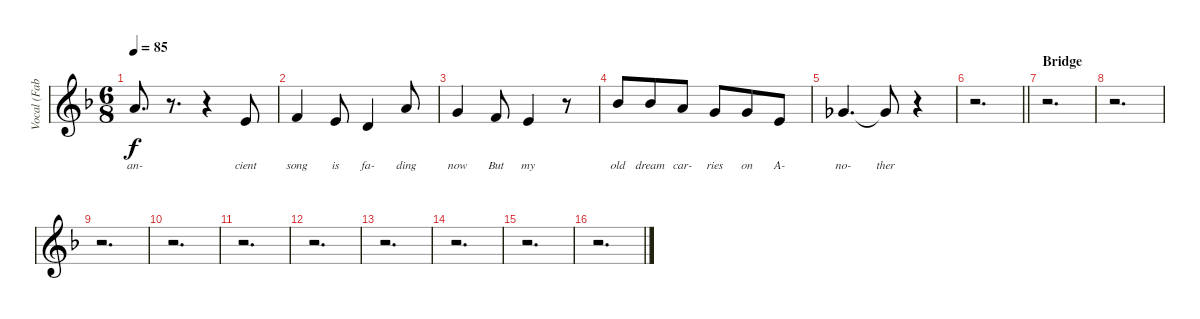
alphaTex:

\track ("Vocal (Fabio Lione)" "Vocal (Fab") {instrument flute}
\staff {score}
\tuning (E4 B3 G3 D3 A2 E2) {hide}
\ts (6 8)
\tempo 85
\clef g2
\ks dminor
5.1.8{d lyrics (0 "an-") lyrics (1 "") lyrics (2 "") lyrics (3 "") lyrics (4 "") dy f} r.8{d} r.4 0.1.8{lyrics (0 "cient") lyrics (1 "") lyrics (2 "") lyrics (3 "") lyrics (4 "")} |
1.1.4{lyrics (0 "song") lyrics (1 "") lyrics (2 "") lyrics (3 "") lyrics (4 "")} 0.1.8{lyrics (0 "is") lyrics (1 "") lyrics (2 "") lyrics (3 "") lyrics (4 "")} 3.2.4{lyrics (0 "fa-") lyrics (1 "") lyrics (2 "") lyrics (3 "") lyrics (4 "")} 5.1.8{lyrics (0 "ding") lyrics (1 "") lyrics (2 "") lyrics (3 "") lyrics (4 "")} |
3.1.4{lyrics (0 "now") lyrics (1 "") lyrics (2 "") lyrics (3 "") lyrics (4 "")} 1.1.8{lyrics (0 "But") lyrics (1 "") lyrics (2 "") lyrics (3 "") lyrics (4 "")} 0.1.4{lyrics (0 "my") lyrics (1 "") lyrics (2 "") lyrics (3 "") lyrics (4 "")} r.8 |
6.1.8{lyrics (0 "old") lyrics (1 "") lyrics (2 "") lyrics (3 "") lyrics (4 "")} 6.1.8{lyrics (0 "dream") lyrics (1 "") lyrics (2 "") lyrics (3 "") lyrics (4 "")} 5.1.8{lyrics (0 "car-") lyrics (1 "") lyrics (2 "") lyrics (3 "") lyrics (4 "")} 3.1.8{lyrics (0 "ries") lyrics (1 "") lyrics (2 "") lyrics (3 "") lyrics (4 "")} 3.1.8{lyrics (0 "on") lyrics (1 "") lyrics (2 "") lyrics (3 "") lyrics (4 "")} 0.1.8{lyrics (0 "A-") lyrics (1 "") lyrics (2 "") lyrics (3 "") lyrics (4 "")} |
2.1.4{d lyrics (0 "no-") lyrics (1 "") lyrics (2 "") lyrics (3 "") lyrics (4 "")} 2.1{t}.8{lyrics (0 "ther") lyrics (1 "") lyrics (2 "") lyrics (3 "") lyrics (4 "")} r.4 |
\barLineRight lightlight
r.2{d} |
\section ("" "Bridge")
r.2{d} |
r.2{d} |
r.2{d} |
r.2{d} |
r.2{d} |
r.2{d} |
r.2{d} |
r.2{d} |
r.2{d} |
r.2{d}
